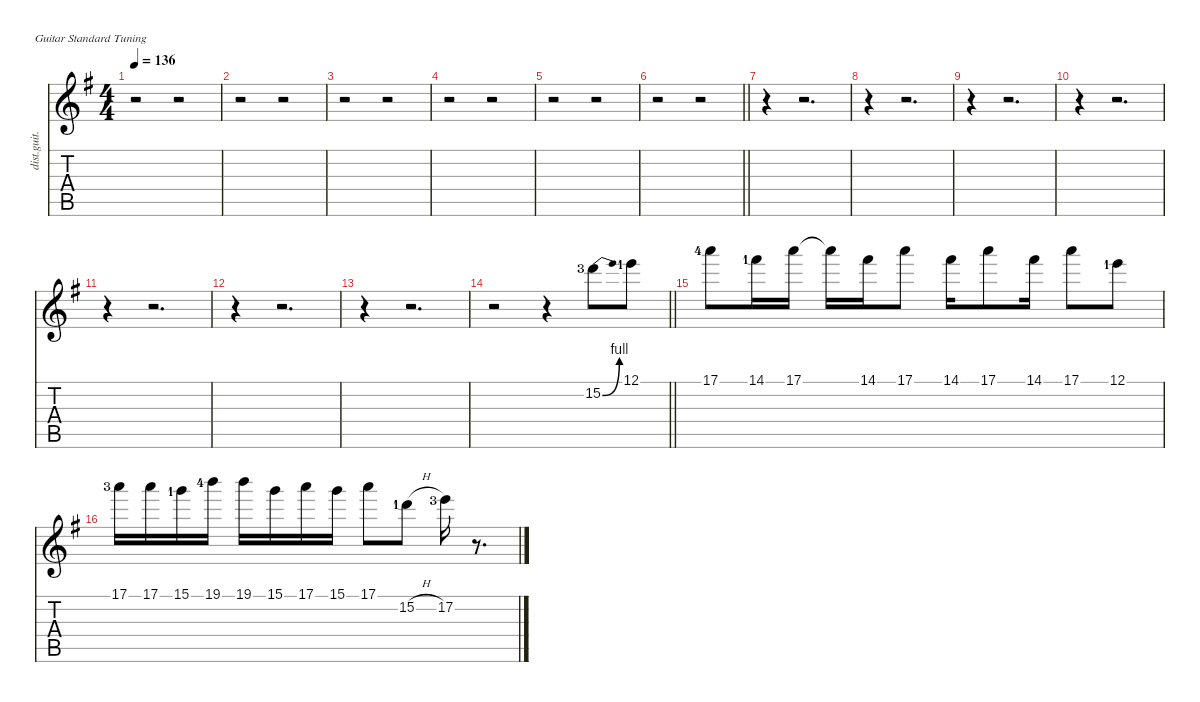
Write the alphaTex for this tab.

\defaultSystemsLayout 4
\hideDynamics
\bracketExtendMode nobrackets
\otherSystemsTrackNameOrientation horizontal
\track ("Guitare 1" "dist.guit.") {mute instrument distortionguitar}
\staff {score tabs}
\tuning (E4 B3 G3 D3 A2 E2)
\ts (4 4)
\tempo 136
\clef g2
\ks g
r.2{dy f beam Down} r.2{beam Down} |
r.2{beam Down} r.2{beam Down} |
r.2{beam Down} r.2{beam Down} |
r.2{beam Down} r.2{beam Down} |
r.2{beam Down} r.2{beam Down} |
\barLineRight lightlight
r.2{beam Down} r.2{beam Down} |
r.4{beam Down} r.2{d beam Down} |
r.4{beam Down} r.2{d beam Down} |
r.4{beam Down} r.2{d beam Down} |
r.4{beam Down} r.2{d beam Down} |
r.4{beam Down} r.2{d beam Down} |
r.4{beam Down} r.2{d beam Down} |
r.4{beam Down} r.2{d beam Down} |
\barLineRight lightlight
r.2{beam Down} r.4{beam Down} 15.2{be (bend 0 0 30 4) lf 4 acc forcenatural}.8{beam Down} 12.1{lf 2 acc forcenatural}.8{beam Down} |
17.1{lf 5 acc forcenatural}.8{beam Down} 14.1{lf 2 acc #}.16{beam Down} 17.1{acc forcenatural}.16{beam Down} 17.1{t acc forcenatural}.16{beam Down} 14.1{acc #}.16{beam Down} 17.1{acc forcenatural}.8{beam Down} 14.1{acc #}.16{beam Down} 17.1{acc forcenatural}.8{beam Down} 14.1{acc #}.16{beam Down} 17.1{acc forcenatural}.8{beam Down} 12.1{lf 2 acc forcenatural}.8{beam Down} |
17.1{lf 4 acc forcenatural}.16{beam Down} 17.1{acc forcenatural}.16{beam Down} 15.1{lf 2 acc forcenatural}.16{beam Down} 19.1{lf 5 acc forcenatural}.16{beam Down} 19.1{acc forcenatural}.16{beam Down} 15.1{acc forcenatural}.16{beam Down} 17.1{acc forcenatural}.16{beam Down} 15.1{acc forcenatural}.16{beam Down} 17.1{acc forcenatural}.8{beam Down} 15.2{h lf 2 acc forcenatural}.8{beam Down} 17.2{lf 4 acc forcenatural}.16{beam Down} r.8{d beam Down}
